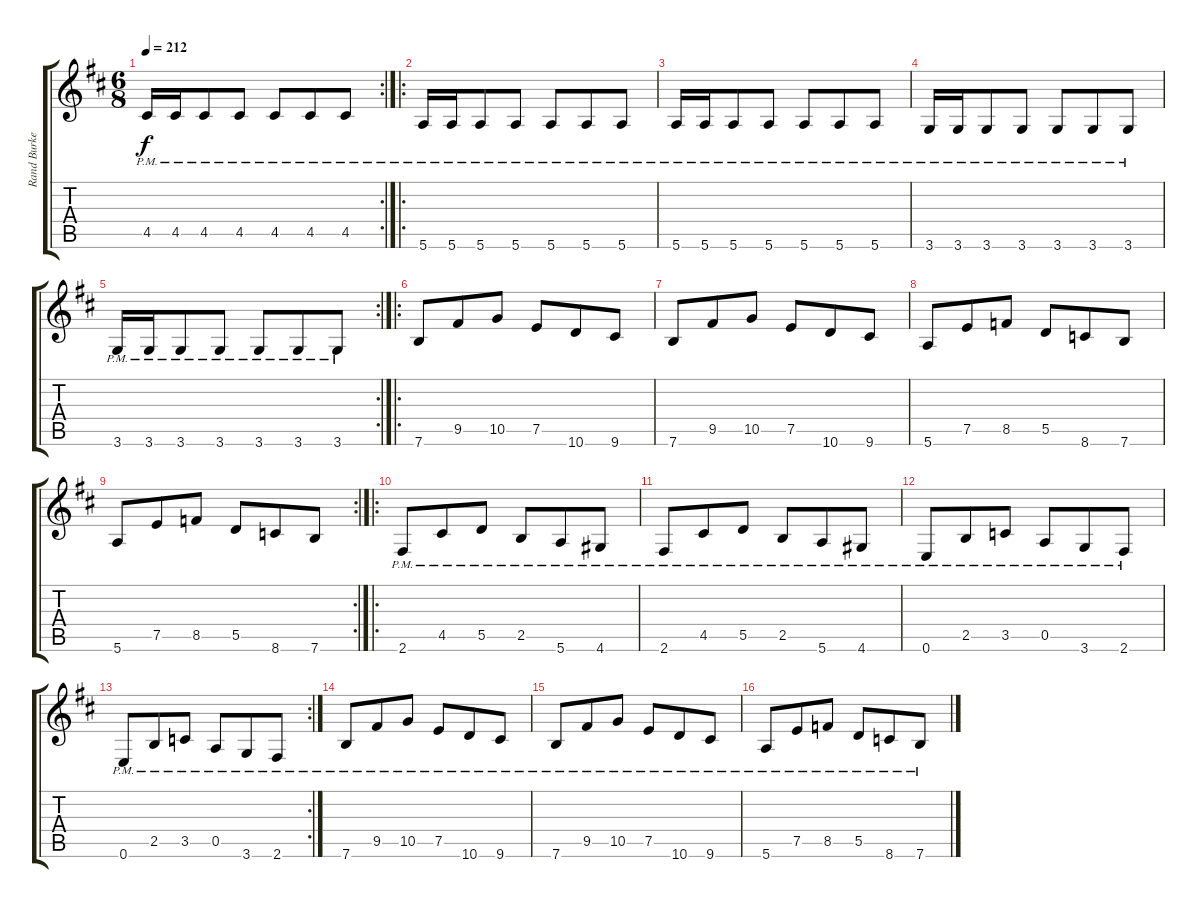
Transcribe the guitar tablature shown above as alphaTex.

\track ("Rand Burkey rhythm" "Rand Burke") {instrument distortionguitar}
\staff {score tabs}
\tuning (E4 B3 G3 D3 A2 E2) {hide}
\rc 2
\ts (6 8)
\tempo 212
\clef g2
\ks d
4.5{pm}.16{dy f} 4.5{pm}.16 4.5{pm}.8 4.5{pm}.8 4.5{pm}.8 4.5{pm}.8 4.5{pm}.8 |
\ro
5.6{pm}.16 5.6{pm}.16 5.6{pm}.8 5.6{pm}.8 5.6{pm}.8 5.6{pm}.8 5.6{pm}.8 |
5.6{pm}.16 5.6{pm}.16 5.6{pm}.8 5.6{pm}.8 5.6{pm}.8 5.6{pm}.8 5.6{pm}.8 |
3.6{pm}.16 3.6{pm}.16 3.6{pm}.8 3.6{pm}.8 3.6{pm}.8 3.6{pm}.8 3.6{pm}.8 |
\rc 2
3.6{pm}.16 3.6{pm}.16 3.6{pm}.8 3.6{pm}.8 3.6{pm}.8 3.6{pm}.8 3.6{pm}.8 |
\ro
7.6.8 9.5.8 10.5.8 7.5.8 10.6.8 9.6.8 |
7.6.8 9.5.8 10.5.8 7.5.8 10.6.8 9.6.8 |
5.6.8 7.5.8 8.5.8 5.5.8 8.6.8 7.6.8 |
\rc 2
5.6.8 7.5.8 8.5.8 5.5.8 8.6.8 7.6.8 |
\ro
2.6{pm}.8 4.5{pm}.8 5.5{pm}.8 2.5{pm}.8 5.6{pm}.8 4.6{pm}.8 |
2.6{pm}.8 4.5{pm}.8 5.5{pm}.8 2.5{pm}.8 5.6{pm}.8 4.6{pm}.8 |
0.6{pm}.8 2.5{pm}.8 3.5{pm}.8 0.5{pm}.8 3.6{pm}.8 2.6{pm}.8 |
\rc 2
0.6{pm}.8 2.5{pm}.8 3.5{pm}.8 0.5{pm}.8 3.6{pm}.8 2.6{pm}.8 |
7.6{pm}.8 9.5{pm}.8 10.5{pm}.8 7.5{pm}.8 10.6{pm}.8 9.6{pm}.8 |
7.6{pm}.8 9.5{pm}.8 10.5{pm}.8 7.5{pm}.8 10.6{pm}.8 9.6{pm}.8 |
5.6{pm}.8 7.5{pm}.8 8.5{pm}.8 5.5{pm}.8 8.6{pm}.8 7.6{pm}.8
